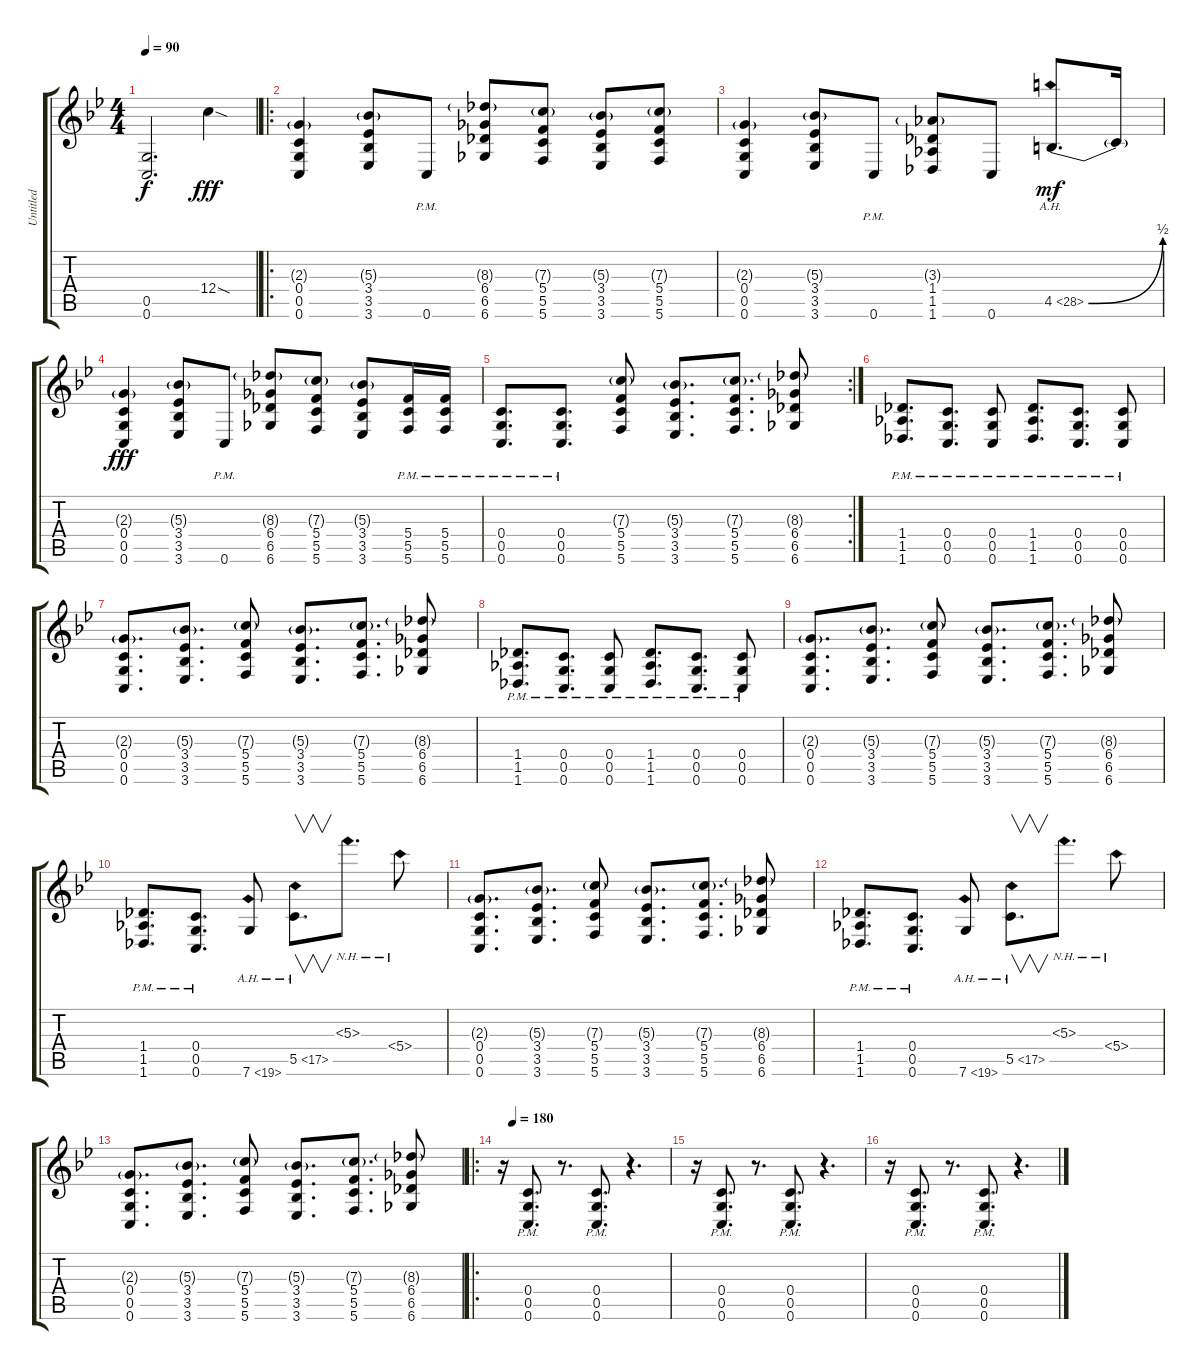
\track ("Untitled" "Untitled") {instrument distortionguitar}
\staff {score tabs}
\tuning (D4 A3 F3 C3 G2 C2) {hide}
\ts (4 4)
\tempo 90
\clef g2
\ks bb
(0.5{t} 0.6{t}).2{d dy f} 12.4{sod}.4{dy fff} |
\ro
(2.3{g} 0.4 0.5 0.6).4 (5.3{g} 3.4 3.5 3.6).8 0.6{pm}.8 (8.3{g} 6.4 6.5 6.6).8 (7.3{g} 5.4 5.5 5.6).8 (5.3{g} 3.4 3.5 3.6).8 (7.3{g} 5.4 5.5 5.6).8 |
(2.3{g} 0.4 0.5 0.6).4 (5.3{g} 3.4 3.5 3.6).8 0.6{pm}.8 (3.3{g} 1.4 1.5 1.6).8 0.6.8 4.5{be (bend 0 0 60 2) ah 24}.8{d dy mf} 4.5{t}.16 |
(2.3{g} 0.4 0.5 0.6).4{dy fff} (5.3{g} 3.4 3.5 3.6).8 0.6{pm}.8 (8.3{g} 6.4 6.5 6.6).8 (7.3{g} 5.4 5.5 5.6).8 (5.3{g} 3.4 3.5 3.6).8 (5.4{pm} 5.5{pm} 5.6{pm}).16 (5.4{pm} 5.5{pm} 5.6{pm}).16 |
\rc 2
(0.4{pm} 0.5{pm} 0.6{pm}).8{d} (0.4{pm} 0.5{pm} 0.6{pm}).8{d} (7.3{g} 5.4 5.5 5.6).8 (5.3{g} 3.4 3.5 3.6).8{d} (7.3{g} 5.4 5.5 5.6).8{d} (8.3{g} 6.4 6.5 6.6).8 |
(1.4{pm} 1.5{pm} 1.6{pm}).8{d} (0.4{pm} 0.5{pm} 0.6{pm}).8{d} (0.4{pm} 0.5{pm} 0.6{pm}).8 (1.4{pm} 1.5{pm} 1.6{pm}).8{d} (0.4{pm} 0.5{pm} 0.6{pm}).8{d} (0.4{pm} 0.5{pm} 0.6{pm}).8 |
(2.3{g} 0.4 0.5 0.6).8{d} (5.3{g} 3.4 3.5 3.6).8{d} (7.3{g} 5.4 5.5 5.6).8 (5.3{g} 3.4 3.5 3.6).8{d} (7.3{g} 5.4 5.5 5.6).8{d} (8.3{g} 6.4 6.5 6.6).8 |
(1.4{pm} 1.5{pm} 1.6{pm}).8{d} (0.4{pm} 0.5{pm} 0.6{pm}).8{d} (0.4{pm} 0.5{pm} 0.6{pm}).8 (1.4{pm} 1.5{pm} 1.6{pm}).8{d} (0.4{pm} 0.5{pm} 0.6{pm}).8{d} (0.4{pm} 0.5{pm} 0.6{pm}).8 |
(2.3{g} 0.4 0.5 0.6).8{d} (5.3{g} 3.4 3.5 3.6).8{d} (7.3{g} 5.4 5.5 5.6).8 (5.3{g} 3.4 3.5 3.6).8{d} (7.3{g} 5.4 5.5 5.6).8{d} (8.3{g} 6.4 6.5 6.6).8 |
(1.4{pm} 1.5{pm} 1.6{pm}).8{d} (0.4{pm} 0.5{pm} 0.6{pm}).8{d} 7.6{ah 12}.8 5.5{ah 12}.8{v d} 5.3{nh}.8{d} 5.4{nh}.8 |
(2.3{g} 0.4 0.5 0.6).8{d} (5.3{g} 3.4 3.5 3.6).8{d} (7.3{g} 5.4 5.5 5.6).8 (5.3{g} 3.4 3.5 3.6).8{d} (7.3{g} 5.4 5.5 5.6).8{d} (8.3{g} 6.4 6.5 6.6).8 |
(1.4{pm} 1.5{pm} 1.6{pm}).8{d} (0.4{pm} 0.5{pm} 0.6{pm}).8{d} 7.6{ah 12}.8 5.5{ah 12}.8{v d} 5.3{nh}.8{d} 5.4{nh}.8 |
(2.3{g} 0.4 0.5 0.6).8{d} (5.3{g} 3.4 3.5 3.6).8{d} (7.3{g} 5.4 5.5 5.6).8 (5.3{g} 3.4 3.5 3.6).8{d} (7.3{g} 5.4 5.5 5.6).8{d} (8.3{g} 6.4 6.5 6.6).8 |
\ro
\tempo (180 0.0625)
r.16 (0.4{pm} 0.5{pm} 0.6{pm}).8{d} r.8{d} (0.4{pm} 0.5{pm} 0.6{pm}).8{d} r.4{d} |
r.16 (0.4{pm} 0.5{pm} 0.6{pm}).8{d} r.8{d} (0.4{pm} 0.5{pm} 0.6{pm}).8{d} r.4{d} |
r.16 (0.4{pm} 0.5{pm} 0.6{pm}).8{d} r.8{d} (0.4{pm} 0.5{pm} 0.6{pm}).8{d} r.4{d}
